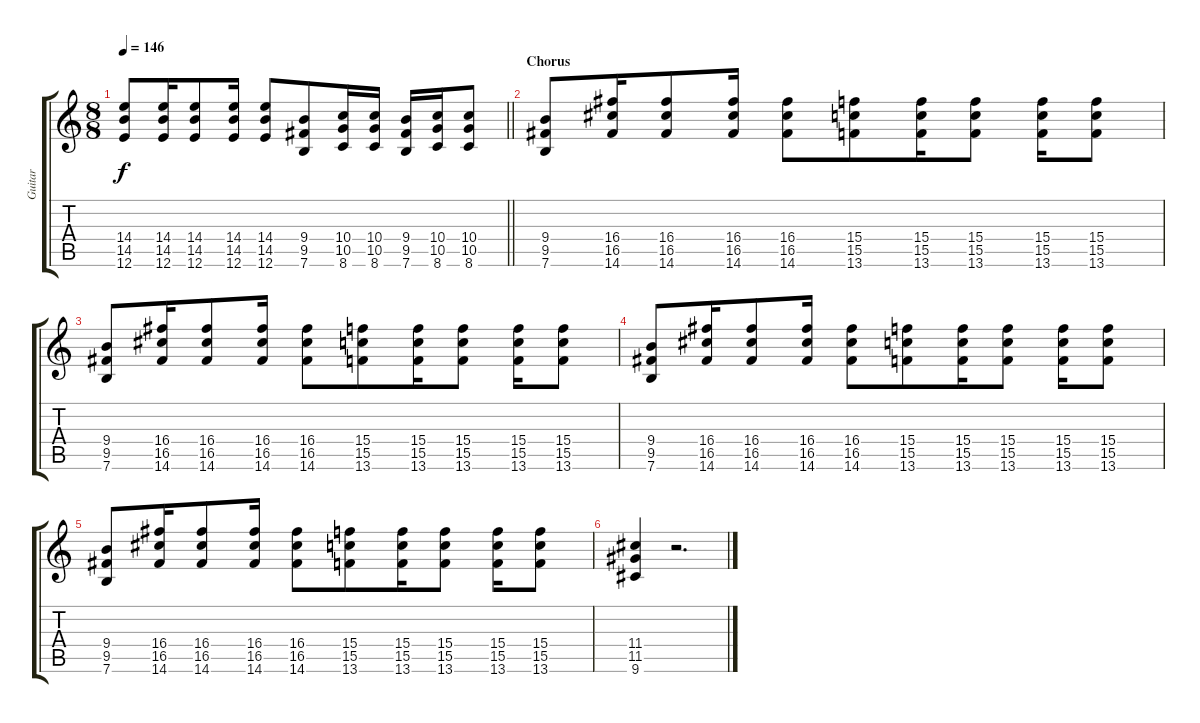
\track ("Guitar" "Guitar") {instrument distortionguitar}
\staff {score tabs}
\tuning (E4 B3 G3 D3 A2 E2) {hide}
\ts (8 8)
\tempo 146
\clef g2
\barLineRight lightlight
\ks c
(14.4 14.5 12.6).8{dy f} (14.4 14.5 12.6).16 (14.4 14.5 12.6).8 (14.4 14.5 12.6).16 (14.4 14.5 12.6).8 (9.4 9.5 7.6).8 (10.4 10.5 8.6).16 (10.4 10.5 8.6).16 (9.4 9.5 7.6).16 (10.4 10.5 8.6).16 (10.4 10.5 8.6).8 |
\section ("" "Chorus")
(9.4 9.5 7.6).8 (16.4 16.5 14.6).16 (16.4 16.5 14.6).8 (16.4 16.5 14.6).16 (16.4 16.5 14.6).8 (15.4 15.5 13.6).8 (15.4 15.5 13.6).16 (15.4 15.5 13.6).8 (15.4 15.5 13.6).16 (15.4 15.5 13.6).8 |
(9.4 9.5 7.6).8 (16.4 16.5 14.6).16 (16.4 16.5 14.6).8 (16.4 16.5 14.6).16 (16.4 16.5 14.6).8 (15.4 15.5 13.6).8 (15.4 15.5 13.6).16 (15.4 15.5 13.6).8 (15.4 15.5 13.6).16 (15.4 15.5 13.6).8 |
(9.4 9.5 7.6).8 (16.4 16.5 14.6).16 (16.4 16.5 14.6).8 (16.4 16.5 14.6).16 (16.4 16.5 14.6).8 (15.4 15.5 13.6).8 (15.4 15.5 13.6).16 (15.4 15.5 13.6).8 (15.4 15.5 13.6).16 (15.4 15.5 13.6).8 |
(9.4 9.5 7.6).8 (16.4 16.5 14.6).16 (16.4 16.5 14.6).8 (16.4 16.5 14.6).16 (16.4 16.5 14.6).8 (15.4 15.5 13.6).8 (15.4 15.5 13.6).16 (15.4 15.5 13.6).8 (15.4 15.5 13.6).16 (15.4 15.5 13.6).8 |
(11.4 11.5 9.6).4 r.2{d}
